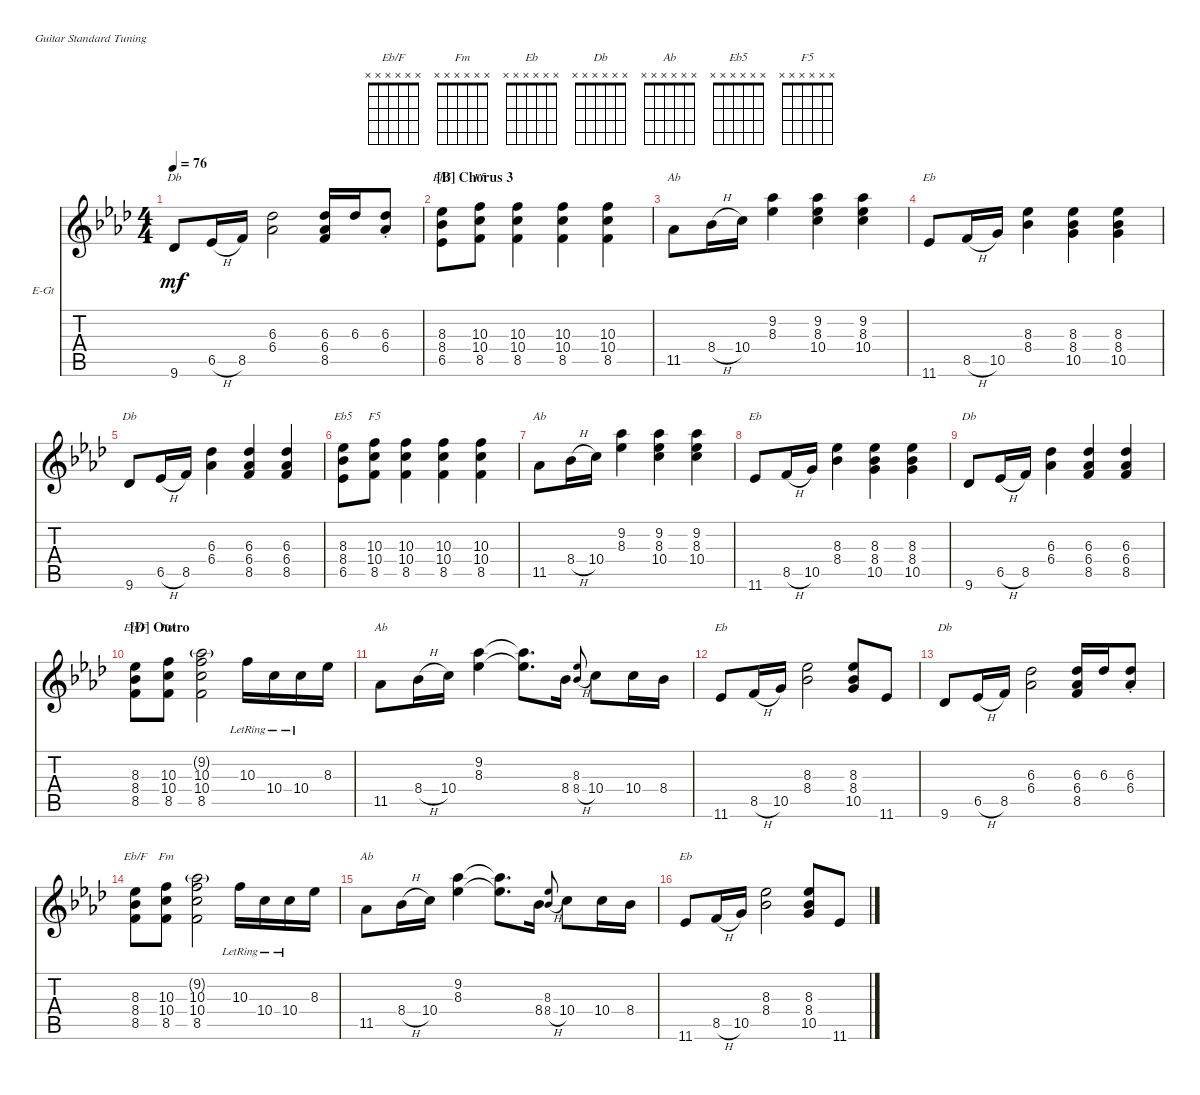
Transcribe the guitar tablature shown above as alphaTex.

\defaultSystemsLayout 4
\bracketExtendMode nobrackets
\firstSystemTrackNameOrientation horizontal
\otherSystemsTrackNameOrientation horizontal
\track ("Overdrive guitar" "E-Gt") {instrument overdrivenguitar}
\staff {score tabs}
\tuning (E4 B3 G3 D3 A2 E2)
\chord ("Eb/F" x x x x x x)
\chord ("Fm" x x x x x x)
\chord ("Eb" x x x x x x)
\chord ("Db" x x x x x x)
\chord ("Ab" x x x x x x)
\chord ("Eb5" x x x x x x)
\chord ("F5" x x x x x x)
\ts (4 4)
\tempo 76
\clef g2
\scale
0.333333
\ks ab
9.6.8{ch "Db" dy mf} 6.5{h}.16 8.5.16 (6.4 6.3).2 (8.5 6.4 6.3).16 6.3.16 (6.4{st} 6.3{st}).8 |
\section ("B" "Chorus 3")
\scale
0.333333 (6.5 8.4 8.3).8{ch "Eb5"} (10.3 10.4 8.5).8{ch "F5"} (10.3 10.4 8.5).4 (8.5 10.4 10.3).4 (8.5 10.4 10.3).4 |
\scale
0.333333 11.5.8{ch "Ab"} 8.4{h}.16 10.4.16 (8.3 9.2).4 (8.3 9.2 10.4).4 (8.3 9.2 10.4).4 |
\scale
0.333333 11.6.8{ch "Eb"} 8.5{h}.16 10.5.16 (8.4 8.3).4 (10.5 8.4 8.3).4 (10.5 8.4 8.3).4 |
\scale
0.333333 9.6.8{ch "Db"} 6.5{h}.16 8.5.16 (6.4 6.3).4 (8.5 6.4 6.3).4 (6.3 8.5 6.4).4 |
\scale
0.333333 (6.5 8.4 8.3).8{ch "Eb5"} (10.3 10.4 8.5).8{ch "F5"} (10.3 10.4 8.5).4 (8.5 10.4 10.3).4 (8.5 10.4 10.3).4 |
\scale
0.333333 11.5.8{ch "Ab"} 8.4{h}.16 10.4.16 (8.3 9.2).4 (8.3 9.2 10.4).4 (8.3 9.2 10.4).4 |
\scale
0.333333 11.6.8{ch "Eb"} 8.5{h}.16 10.5.16 (8.4 8.3).4 (10.5 8.4 8.3).4 (10.5 8.4 8.3).4 |
\scale
0.333333 9.6.8{ch "Db"} 6.5{h}.16 8.5.16 (6.4 6.3).4 (8.5 6.4 6.3).4 (6.3 8.5 6.4).4 |
\section ("D" "Outro")
\scale
0.333333 (8.5 8.4 8.3).8{ch "Eb/F"} (10.3 10.4 8.5).8{ch "Fm"} (10.3 10.4 8.5 9.2{g}).2 10.3{lr}.16 10.4{lr}.16 10.4{lr}.16 8.3.16 |
\scale
0.333333 11.5.8{ch "Ab"} 8.4{h}.16 10.4.16 (8.3 9.2).4 (8.3{t} 9.2{t}).8{d} 8.4.16 (8.4{h} 8.3).8{gr onbeat} 10.4.8 10.4.16 8.4.16 |
\scale
0.333333 11.6.8{ch "Eb"} 8.5{h}.16 10.5.16 (8.4 8.3).2 (10.5 8.4 8.3).8 11.6.8 |
\scale
0.333333 9.6.8{ch "Db"} 6.5{h}.16 8.5.16 (6.4 6.3).2 (8.5 6.4 6.3).16 6.3.16 (6.4{st} 6.3{st}).8 |
\scale
0.278302 (8.5 8.4 8.3).8{ch "Eb/F"} (10.3 10.4 8.5).8{ch "Fm"} (10.3 10.4 8.5 9.2{g}).2 10.3{lr}.16 10.4{lr}.16 10.4{lr}.16 8.3.16 |
\scale
0.278861 11.5.8{ch "Ab"} 8.4{h}.16 10.4.16 (8.3 9.2).4 (8.3{t} 9.2{t}).8{d} 8.4.16 (8.4{h} 8.3).8{gr onbeat} 10.4.8 10.4.16 8.4.16 |
\scale
0.276459 11.6.8{ch "Eb"} 8.5{h}.16 10.5.16 (8.4 8.3).2 (10.5 8.4 8.3).8 11.6.8
